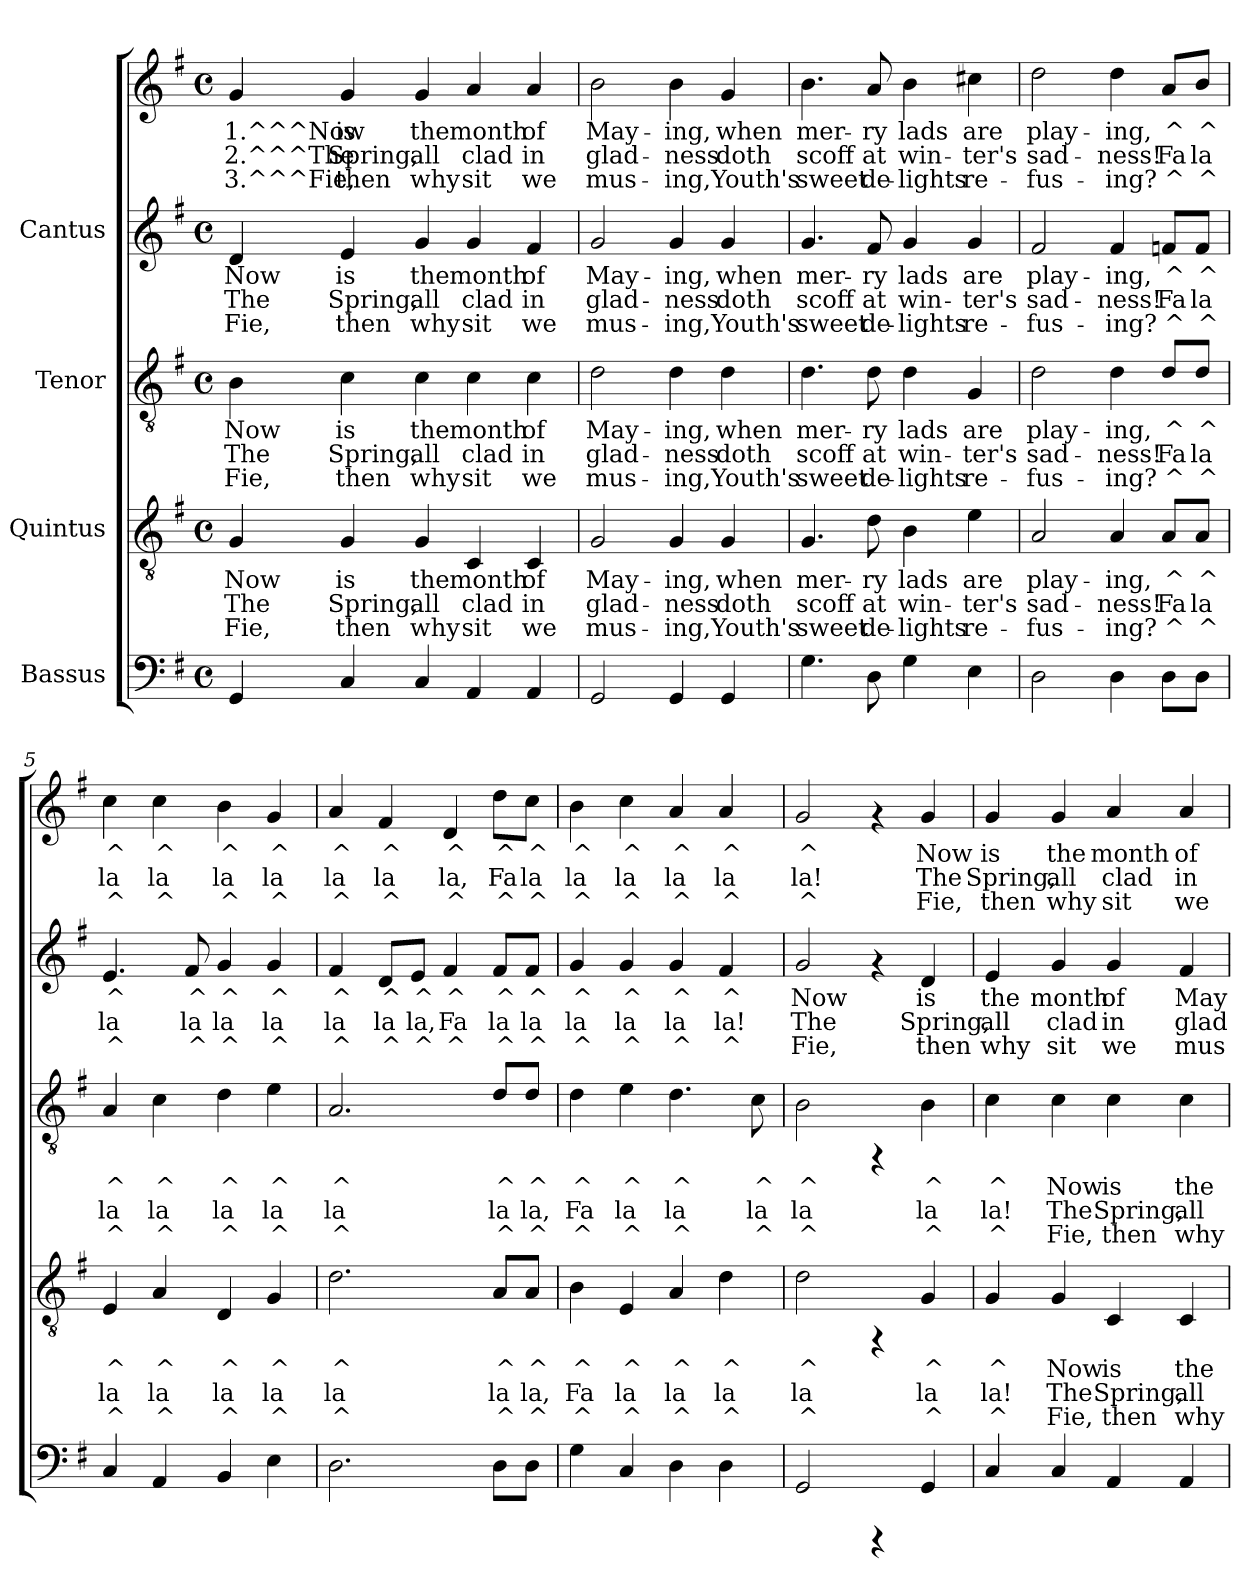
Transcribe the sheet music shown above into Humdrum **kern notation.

**kern	**kern	**text	**text	**text	**kern	**text	**text	**text	**kern	**text	**text	**text	**kern	**text	**text	**text
*part4	*part3	*part3	*part3	*part3	*part2	*part2	*part2	*part2	*part1	*part1	*part1	*part1	*part1	*part1	*part1	*part1
*staff5	*staff4	*staff4	*staff4	*staff4	*staff3	*staff3	*staff3	*staff3	*staff2	*staff2	*staff2	*staff2	*staff1	*staff1	*staff1	*staff1
*I"Bassus	*I"Quintus	*	*	*	*I"Tenor	*	*	*	*I"Cantus	*	*	*	*	*	*	*
!!LO:PB:g=z
*stria5	*stria5	*	*	*	*stria5	*	*	*	*stria5	*	*	*	*stria5	*	*	*
*clefF4	*clefGv2	*	*	*	*clefGv2	*	*	*	*clefG2	*	*	*	*clefG2	*	*	*
*k[f#]	*k[f#]	*	*	*	*k[f#]	*	*	*	*k[f#]	*	*	*	*k[f#]	*	*	*
*G:	*G:	*	*	*	*G:	*	*	*	*G:	*	*	*	*G:	*	*	*
*M4/4	*M4/4	*	*	*	*M4/4	*	*	*	*M4/4	*	*	*	*M4/4	*	*	*
*met(c)	*met(c)	*	*	*	*met(c)	*	*	*	*met(c)	*	*	*	*met(c)	*	*	*
*MM192	*MM192	*	*	*	*MM192	*	*	*	*MM192	*	*	*	*MM192	*	*	*
=1	=1	=1	=1	=1	=1	=1	=1	=1	=1	=1	=1	=1	=1	=1	=1	=1
!	!	!LO:LY:b:cj	!LO:LY:b:cj	!LO:LY:b:cj	!	!LO:LY:b:cj	!LO:LY:b:cj	!LO:LY:b:cj	!	!LO:LY:b:cj	!LO:LY:b:cj	!LO:LY:b:cj	!	!LO:LY:b:cj	!LO:LY:b:cj	!LO:LY:b:cj
4GG/	4G/	Now	The	Fie,	4B\	Now	The	Fie,	4d/	Now	The	Fie,	4g/	1.^^^Now	2.^^^The	3.^^^Fie,
!	!	!LO:LY:b:cj	!LO:LY:b:cj	!LO:LY:b:cj	!	!LO:LY:b:cj	!LO:LY:b:cj	!LO:LY:b:cj	!	!LO:LY:b:cj	!LO:LY:b:cj	!LO:LY:b:cj	!	!LO:LY:b:cj	!LO:LY:b:cj	!LO:LY:b:cj
4C/	4G/	is	Spring,	then	4c\	is	Spring,	then	4e/	is	Spring,	then	4g/	is	Spring,	then
!	!	!LO:LY:b:cj	!LO:LY:b:cj	!LO:LY:b:cj	!	!LO:LY:b:cj	!LO:LY:b:cj	!LO:LY:b:cj	!	!LO:LY:b:cj	!LO:LY:b:cj	!LO:LY:b:cj	!	!LO:LY:b:cj	!LO:LY:b:cj	!LO:LY:b:cj
4C/	4G/	the	all	why	4c\	the	all	why	4g/	the	all	why	4g/	the	all	why
!	!	!LO:LY:b:cj	!LO:LY:b:cj	!LO:LY:b:cj	!	!LO:LY:b:cj	!LO:LY:b:cj	!LO:LY:b:cj	!	!LO:LY:b:cj	!LO:LY:b:cj	!LO:LY:b:cj	!	!LO:LY:b:cj	!LO:LY:b:cj	!LO:LY:b:cj
4AA/	4C/	month	clad	sit	4c\	month	clad	sit	4g/	month	clad	sit	4a/	month	clad	sit
!	!	!LO:LY:b:cj	!LO:LY:b:cj	!LO:LY:b:cj	!	!LO:LY:b:cj	!LO:LY:b:cj	!LO:LY:b:cj	!	!LO:LY:b:cj	!LO:LY:b:cj	!LO:LY:b:cj	!	!LO:LY:b:cj	!LO:LY:b:cj	!LO:LY:b:cj
4AA/	4C/	of	in	we	4c\	of	in	we	4f#/	of	in	we	4a/	of	in	we
=2	=2	=2	=2	=2	=2	=2	=2	=2	=2	=2	=2	=2	=2	=2	=2	=2
!	!	!LO:LY:b:cj	!LO:LY:b:cj	!LO:LY:b:cj	!	!LO:LY:b:cj	!LO:LY:b:cj	!LO:LY:b:cj	!	!LO:LY:b:cj	!LO:LY:b:cj	!LO:LY:b:cj	!	!LO:LY:b:cj	!LO:LY:b:cj	!LO:LY:b:cj
2GG/	2G/	May-	-glad-	-mus-	2d\	May-	-glad-	-mus-	2g/	May-	-glad-	-mus-	2b\	May-	-glad-	-mus-
!	!	!LO:LY:b:cj	!LO:LY:b:cj	!LO:LY:b:cj	!	!LO:LY:b:cj	!LO:LY:b:cj	!LO:LY:b:cj	!	!LO:LY:b:cj	!LO:LY:b:cj	!LO:LY:b:cj	!	!LO:LY:b:cj	!LO:LY:b:cj	!LO:LY:b:cj
4GG/	4G/	-ing,	ness	ing,	4d\	-ing,	ness	ing,	4g/	-ing,	ness	ing,	4b\	-ing,	ness	ing,
!	!	!LO:LY:b:cj	!LO:LY:b:cj	!LO:LY:b:cj	!	!LO:LY:b:cj	!LO:LY:b:cj	!LO:LY:b:cj	!	!LO:LY:b:cj	!LO:LY:b:cj	!LO:LY:b:cj	!	!LO:LY:b:cj	!LO:LY:b:cj	!LO:LY:b:cj
4GG/	4G/	when	doth	Youth's	4d\	when	doth	Youth's	4g/	when	doth	Youth's	4g/	when	doth	Youth's
=3	=3	=3	=3	=3	=3	=3	=3	=3	=3	=3	=3	=3	=3	=3	=3	=3
!	!	!LO:LY:b:cj	!LO:LY:b:cj	!LO:LY:b:cj	!	!LO:LY:b:cj	!LO:LY:b:cj	!LO:LY:b:cj	!	!LO:LY:b:cj	!LO:LY:b:cj	!LO:LY:b:cj	!	!LO:LY:b:cj	!LO:LY:b:cj	!LO:LY:b:cj
4.G\	4.G/	mer-	-scoff	sweet	4.d\	mer-	-scoff	sweet	4.g/	-mer-	-scoff	sweet	4.b\	mer-	-scoff	sweet
!	!	!LO:LY:b:cj	!LO:LY:b:cj	!LO:LY:b:cj	!	!LO:LY:b:cj	!LO:LY:b:cj	!LO:LY:b:cj	!	!LO:LY:b:cj	!LO:LY:b:cj	!LO:LY:b:cj	!	!LO:LY:b:cj	!LO:LY:b:cj	!LO:LY:b:cj
8D\	8d\	ry	at	de-	8d\	ry	at	de-	8f#/	ry	at	de-	8a/	ry	at	de-
!	!	!LO:LY:b:cj	!LO:LY:b:cj	!LO:LY:b:cj	!	!LO:LY:b:cj	!LO:LY:b:cj	!LO:LY:b:cj	!	!LO:LY:b:cj	!LO:LY:b:cj	!LO:LY:b:cj	!	!LO:LY:b:cj	!LO:LY:b:cj	!LO:LY:b:cj
4G\	4B\	-lads	win-	-lights	4d\	-lads	win-	-lights	4g/	-lads	win-	-lights	4b\	-lads	win-	-lights
!	!	!LO:LY:b:cj	!LO:LY:b:cj	!LO:LY:b:cj	!	!LO:LY:b:cj	!LO:LY:b:cj	!LO:LY:b:cj	!	!LO:LY:b:cj	!LO:LY:b:cj	!LO:LY:b:cj	!	!LO:LY:b:cj	!LO:LY:b:cj	!LO:LY:b:cj
4E\	4e\	are	ter's	re-	4G/	are	ter's	re-	4g/	are	ter's	re-	4cc#X\	are	ter's	re-
=4	=4	=4	=4	=4	=4	=4	=4	=4	=4	=4	=4	=4	=4	=4	=4	=4
!	!	!LO:LY:b:cj	!LO:LY:b:cj	!LO:LY:b:cj	!	!LO:LY:b:cj	!LO:LY:b:cj	!LO:LY:b:cj	!	!LO:LY:b:cj	!LO:LY:b:cj	!LO:LY:b:cj	!	!LO:LY:b:cj	!LO:LY:b:cj	!LO:LY:b:cj
2D\	2A/	-play-	-sad-	-fus-	2d\	-play-	-sad-	-fus-	2f#/	play-	-sad-	-fus-	2dd\	-play-	-sad-	-fus-
!	!	!LO:LY:b:cj	!LO:LY:b:cj	!LO:LY:b:cj	!	!LO:LY:b:cj	!LO:LY:b:cj	!LO:LY:b:cj	!	!LO:LY:b:cj	!LO:LY:b:cj	!LO:LY:b:cj	!	!LO:LY:b:cj	!LO:LY:b:cj	!LO:LY:b:cj
4D\	4A/	-ing,	ness!	ing?	4d\	-ing,	ness!	ing?	4f#/	-ing,	ness!	ing?	4dd\	-ing,	ness!	ing?
!	!	!LO:LY:b:cj	!LO:LY:b:cj	!LO:LY:b:cj	!	!LO:LY:b:cj	!LO:LY:b:cj	!LO:LY:b:cj	!	!LO:LY:b:cj	!LO:LY:b:cj	!LO:LY:b:cj	!	!LO:LY:b:cj	!LO:LY:b:cj	!LO:LY:b:cj
8D\L	8A/L	^	Fa	^	8d/L	^	Fa	^	8fn/L	^	Fa	^	8a/L	^	Fa	^
!	!	!LO:LY:b:cj	!LO:LY:b:cj	!LO:LY:b:cj	!	!LO:LY:b:cj	!LO:LY:b:cj	!LO:LY:b:cj	!	!LO:LY:b:cj	!LO:LY:b:cj	!LO:LY:b:cj	!	!LO:LY:b:cj	!LO:LY:b:cj	!LO:LY:b:cj
8D\J	8A/J	^	la	^	8d/J	^	la	^	8f/J	^	la	^	8b/J	^	la	^
!!LO:LB:g=z
=5	=5	=5	=5	=5	=5	=5	=5	=5	=5	=5	=5	=5	=5	=5	=5	=5
!	!	!LO:LY:b:cj	!LO:LY:b:cj	!LO:LY:b:cj	!	!LO:LY:b:cj	!LO:LY:b:cj	!LO:LY:b:cj	!	!LO:LY:b:cj	!LO:LY:b:cj	!LO:LY:b:cj	!	!LO:LY:b:cj	!LO:LY:b:cj	!LO:LY:b:cj
4C/	4E/	^	la	^	4A/	^	la	^	4.e/	^	la	^	4cc\	^	la	^
!	!	!LO:LY:b:cj	!LO:LY:b:cj	!LO:LY:b:cj	!	!LO:LY:b:cj	!LO:LY:b:cj	!LO:LY:b:cj	!	!	!	!	!	!LO:LY:b:cj	!LO:LY:b:cj	!LO:LY:b:cj
4AA/	4A/	^	la	^	4c\	^	la	^	.	.	.	.	4cc\	^	la	^
!	!	!	!	!	!	!	!	!	!	!LO:LY:b:cj	!LO:LY:b:cj	!LO:LY:b:cj	!	!	!	!
.	.	.	.	.	.	.	.	.	8f#/	^	la	^	.	.	.	.
!	!	!LO:LY:b:cj	!LO:LY:b:cj	!LO:LY:b:cj	!	!LO:LY:b:cj	!LO:LY:b:cj	!LO:LY:b:cj	!	!LO:LY:b:cj	!LO:LY:b:cj	!LO:LY:b:cj	!	!LO:LY:b:cj	!LO:LY:b:cj	!LO:LY:b:cj
4BB/	4D/	^	la	^	4d\	^	la	^	4g/	^	la	^	4b\	^	la	^
!	!	!LO:LY:b:cj	!LO:LY:b:cj	!LO:LY:b:cj	!	!LO:LY:b:cj	!LO:LY:b:cj	!LO:LY:b:cj	!	!LO:LY:b:cj	!LO:LY:b:cj	!LO:LY:b:cj	!	!LO:LY:b:cj	!LO:LY:b:cj	!LO:LY:b:cj
4E\	4G/	^	la	^	4e\	^	la	^	4g/	^	la	^	4g/	^	la	^
=6	=6	=6	=6	=6	=6	=6	=6	=6	=6	=6	=6	=6	=6	=6	=6	=6
!	!	!LO:LY:b:cj	!LO:LY:b:cj	!LO:LY:b:cj	!	!LO:LY:b:cj	!LO:LY:b:cj	!LO:LY:b:cj	!	!LO:LY:b:cj	!LO:LY:b:cj	!LO:LY:b:cj	!	!LO:LY:b:cj	!LO:LY:b:cj	!LO:LY:b:cj
2.D\	2.d\	^	la	^	2.A/	^	la	^	4f#/	^	la	^	4a/	^	la	^
!	!	!	!	!	!	!	!	!	!	!LO:LY:b:cj	!LO:LY:b:cj	!LO:LY:b:cj	!	!LO:LY:b:cj	!LO:LY:b:cj	!LO:LY:b:cj
.	.	.	.	.	.	.	.	.	8d/L	^	la	^	4f#/	^	la	^
!	!	!	!	!	!	!	!	!	!	!LO:LY:b:cj	!LO:LY:b:cj	!LO:LY:b:cj	!	!	!	!
.	.	.	.	.	.	.	.	.	8e/J	^	la,	^	.	.	.	.
!	!	!	!	!	!	!	!	!	!	!LO:LY:b:cj	!LO:LY:b:cj	!LO:LY:b:cj	!	!LO:LY:b:cj	!LO:LY:b:cj	!LO:LY:b:cj
.	.	.	.	.	.	.	.	.	4f#/	^	Fa	^	4d/	^	la,	^
!	!	!LO:LY:b:cj	!LO:LY:b:cj	!LO:LY:b:cj	!	!LO:LY:b:cj	!LO:LY:b:cj	!LO:LY:b:cj	!	!LO:LY:b:cj	!LO:LY:b:cj	!LO:LY:b:cj	!	!LO:LY:b:cj	!LO:LY:b:cj	!LO:LY:b:cj
8D\L	8A/L	^	la	^	8d/L	^	la	^	8f#/L	^	la	^	8dd\L	^	Fa	^
!	!	!LO:LY:b:cj	!LO:LY:b:cj	!LO:LY:b:cj	!	!LO:LY:b:cj	!LO:LY:b:cj	!LO:LY:b:cj	!	!LO:LY:b:cj	!LO:LY:b:cj	!LO:LY:b:cj	!	!LO:LY:b:cj	!LO:LY:b:cj	!LO:LY:b:cj
8D\J	8A/J	^	la,	^	8d/J	^	la,	^	8f#/J	^	la	^	8cc\J	^	la	^
=7	=7	=7	=7	=7	=7	=7	=7	=7	=7	=7	=7	=7	=7	=7	=7	=7
!	!	!LO:LY:b:cj	!LO:LY:b:cj	!LO:LY:b:cj	!	!LO:LY:b:cj	!LO:LY:b:cj	!LO:LY:b:cj	!	!LO:LY:b:cj	!LO:LY:b:cj	!LO:LY:b:cj	!	!LO:LY:b:cj	!LO:LY:b:cj	!LO:LY:b:cj
4G\	4B\	^	Fa	^	4d\	^	Fa	^	4g/	^	la	^	4b\	^	la	^
!	!	!LO:LY:b:cj	!LO:LY:b:cj	!LO:LY:b:cj	!	!LO:LY:b:cj	!LO:LY:b:cj	!LO:LY:b:cj	!	!LO:LY:b:cj	!LO:LY:b:cj	!LO:LY:b:cj	!	!LO:LY:b:cj	!LO:LY:b:cj	!LO:LY:b:cj
4C/	4E/	^	la	^	4e\	^	la	^	4g/	^	la	^	4cc\	^	la	^
!	!	!LO:LY:b:cj	!LO:LY:b:cj	!LO:LY:b:cj	!	!LO:LY:b:cj	!LO:LY:b:cj	!LO:LY:b:cj	!	!LO:LY:b:cj	!LO:LY:b:cj	!LO:LY:b:cj	!	!LO:LY:b:cj	!LO:LY:b:cj	!LO:LY:b:cj
4D\	4A/	^	la	^	4.d\	^	la	^	4g/	^	la	^	4a/	^	la	^
!	!	!LO:LY:b:cj	!LO:LY:b:cj	!LO:LY:b:cj	!	!	!	!	!	!LO:LY:b:cj	!LO:LY:b:cj	!LO:LY:b:cj	!	!LO:LY:b:cj	!LO:LY:b:cj	!LO:LY:b:cj
4D\	4d\	^	la	^	.	.	.	.	4f#/	^	la!	^	4a/	^	la	^
!	!	!	!	!	!	!LO:LY:b:cj	!LO:LY:b:cj	!LO:LY:b:cj	!	!	!	!	!	!	!	!
.	.	.	.	.	8c\	^	la	^	.	.	.	.	.	.	.	.
=8	=8	=8	=8	=8	=8	=8	=8	=8	=8	=8	=8	=8	=8	=8	=8	=8
!	!	!LO:LY:b:cj	!LO:LY:b:cj	!LO:LY:b:cj	!	!LO:LY:b:cj	!LO:LY:b:cj	!LO:LY:b:cj	!	!LO:LY:b:cj	!LO:LY:b:cj	!LO:LY:b:cj	!	!LO:LY:b:cj	!LO:LY:b:cj	!LO:LY:b:cj
2GG/	2d\	^	la	^	2B\	^	la	^	2g/	Now	The	Fie,	2g/	^	la!	^
4rCCC	4rFF	.	.	.	4rFF	.	.	.	4rf	.	.	.	4rf	.	.	.
!	!	!LO:LY:b:cj	!LO:LY:b:cj	!LO:LY:b:cj	!	!LO:LY:b:cj	!LO:LY:b:cj	!LO:LY:b:cj	!	!LO:LY:b:cj	!LO:LY:b:cj	!LO:LY:b:cj	!	!LO:LY:b:cj	!LO:LY:b:cj	!LO:LY:b:cj
4GG/	4G/	^	la	^	4B\	^	la	^	4d/	is	Spring,	then	4g/	Now	The	Fie,
=9	=9	=9	=9	=9	=9	=9	=9	=9	=9	=9	=9	=9	=9	=9	=9	=9
!	!	!LO:LY:b:cj	!LO:LY:b:cj	!LO:LY:b:cj	!	!LO:LY:b:cj	!LO:LY:b:cj	!LO:LY:b:cj	!	!LO:LY:b:cj	!LO:LY:b:cj	!LO:LY:b:cj	!	!LO:LY:b:cj	!LO:LY:b:cj	!LO:LY:b:cj
4C/	4G/	^	la!	^	4c\	^	la!	^	4e/	the	all	why	4g/	is	Spring,	then
!	!	!LO:LY:b:cj	!LO:LY:b:cj	!LO:LY:b:cj	!	!LO:LY:b:cj	!LO:LY:b:cj	!LO:LY:b:cj	!	!LO:LY:b:cj	!LO:LY:b:cj	!LO:LY:b:cj	!	!LO:LY:b:cj	!LO:LY:b:cj	!LO:LY:b:cj
4C/	4G/	Now	The	Fie,	4c\	Now	The	Fie,	4g/	month	clad	sit	4g/	the	all	why
!	!	!LO:LY:b:cj	!LO:LY:b:cj	!LO:LY:b:cj	!	!LO:LY:b:cj	!LO:LY:b:cj	!LO:LY:b:cj	!	!LO:LY:b:cj	!LO:LY:b:cj	!LO:LY:b:cj	!	!LO:LY:b:cj	!LO:LY:b:cj	!LO:LY:b:cj
4AA/	4C/	is	Spring,	then	4c\	is	Spring,	then	4g/	of	in	we	4a/	month	clad	sit
!	!	!LO:LY:b:cj	!LO:LY:b:cj	!LO:LY:b:cj	!	!LO:LY:b:cj	!LO:LY:b:cj	!LO:LY:b:cj	!	!LO:LY:b:cj	!LO:LY:b:cj	!LO:LY:b:cj	!	!LO:LY:b:cj	!LO:LY:b:cj	!LO:LY:b:cj
4AA/	4C/	the	all	why	4c\	the	all	why	4f#/	May-	-glad-	-mus-	4a/	of	in	we
=	=	=	=	=	=	=	=	=	=	=	=	=	=	=	=	=
*-	*-	*-	*-	*-	*-	*-	*-	*-	*-	*-	*-	*-	*-	*-	*-	*-
